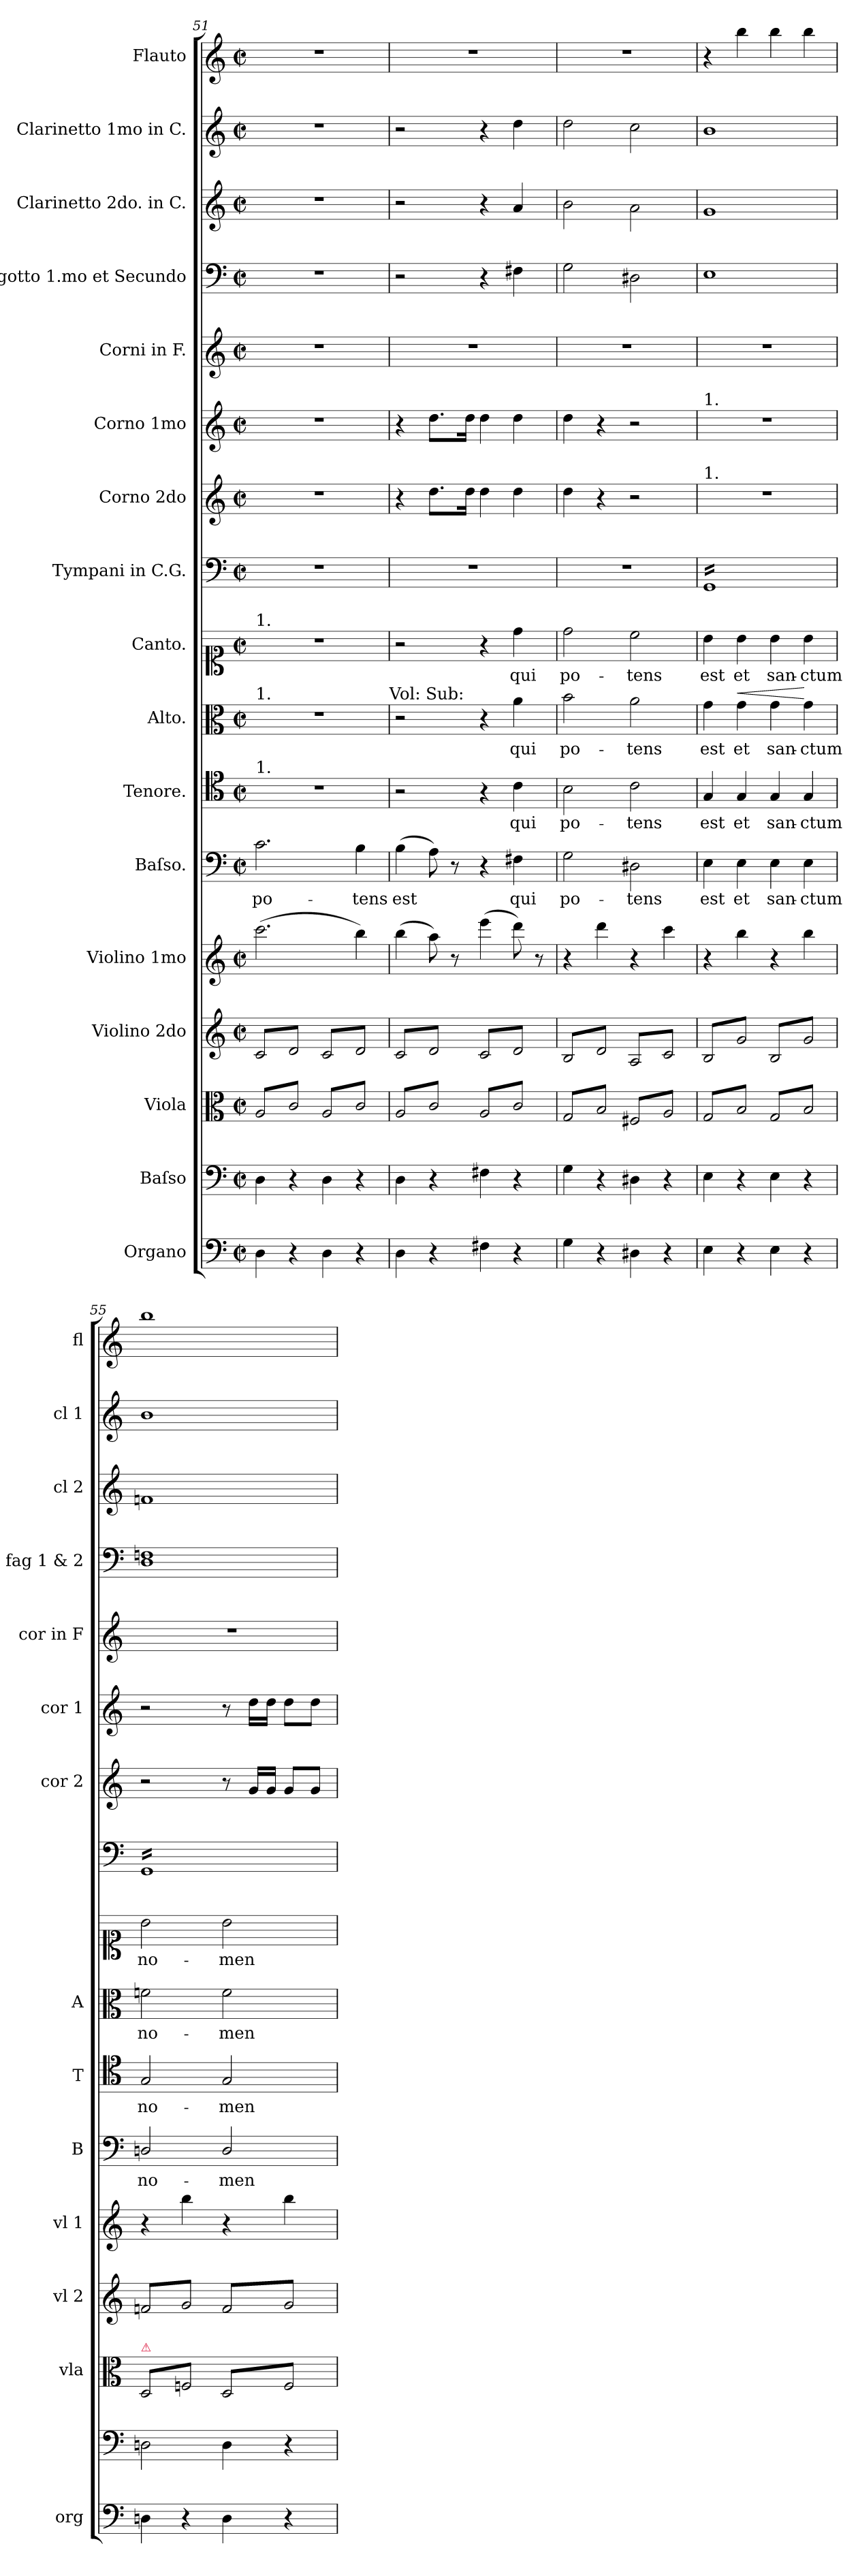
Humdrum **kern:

**kern	**kern	**kern	**kern	**kern	**kern	**text	**kern	**text	**kern	**text	**dynam	**kern	**text	**kern	**kern	**kern	**kern	**kern	**kern	**kern	**kern
*part17	*part16	*part15	*part14	*part13	*part12	*part12	*part11	*part11	*part10	*part10	*part10	*part9	*part9	*part8	*part7	*part6	*part5	*part4	*part3	*part2	*part1
*staff17	*staff16	*staff15	*staff14	*staff13	*staff12	*staff12	*staff11	*staff11	*staff10	*staff10	*staff10	*staff9	*staff9	*staff8	*staff7	*staff6	*staff5	*staff4	*staff3	*staff2	*staff1
*I"Organo	*I"Baſso	*I"Viola	*I"Violino 2do	*I"Violino 1mo	*I"Baſso.	*	*I"Tenore.	*	*I"Alto.	*	*	*I"Canto.	*	*I"Tympani in C.G.	*I"Corno 2do	*I"Corno 1mo	*I"Corni in F.	*I"Fagotto 1.mo et Secundo	*I"Clarinetto 2do. in C.	*I"Clarinetto 1mo in C.	*I"Flauto
*I'org	*	*I'vla	*I'vl 2	*I'vl 1	*I'B	*	*I'T	*	*I'A	*	*	*	*	*	*I'cor 2	*I'cor 1	*I'cor in F	*I'fag 1 & 2	*I'cl 2	*I'cl 1	*I'fl
*clefF4	*clefF4	*clefC3	*clefG2	*clefG2	*clefF4	*	*clefC4	*	*clefC3	*	*	*clefC1	*	*clefF4	*clefG2	*clefG2	*clefG2	*clefF4	*clefG2	*clefG2	*clefG2
*	*	*	*	*	*	*	*	*	*	*	*	*	*	*	*	*	*ITrd4c7	*	*	*	*
*k[]	*k[]	*k[]	*k[]	*k[]	*k[]	*	*k[]	*	*k[]	*	*	*k[]	*	*k[]	*k[]	*k[]	*k[b-]	*k[]	*k[]	*k[]	*k[]
*C:	*C:	*C:	*C:	*C:	*C:	*	*C:	*	*C:	*	*	*C:	*	*C:	*C:	*C:	*	*C:	*C:	*C:	*C:
*M2/2	*M2/2	*M2/2	*M2/2	*M2/2	*M2/2	*	*M2/2	*	*M2/2	*	*	*M2/2	*	*M2/2	*M2/2	*M2/2	*M2/2	*M2/2	*M2/2	*M2/2	*M2/2
*met(c|)	*met(c|)	*met(c|)	*met(c|)	*met(c|)	*met(c|)	*	*met(c|)	*	*met(c|)	*	*	*met(c|)	*	*met(c|)	*met(c|)	*met(c|)	*met(c|)	*met(c|)	*met(c|)	*met(c|)	*met(c|)
=51	=51	=51	=51	=51	=51	=51	=51	=51	=51	=51	=51	=51	=51	=51	=51	=51	=51	=51	=51	=51	=51
!	!	!	!	!	!	!	!	!	!	!	!	!LO:TX:a:t=1.	!	!	!	!	!	!	!	!	!
!	!	!	!	!	!	!	!	!	!LO:TX:a:t=1.	!	!	!	!	!	!	!	!	!	!	!	!
!	!	!	!	!	!	!	!LO:TX:a:t=1.	!	!	!	!	!	!	!	!	!	!	!	!	!	!
*	*	*tremolo	*	*	*	*	*	*	*	*	*	*	*	*	*	*	*	*	*	*	*
*	*	*	*tremolo	*	*	*	*	*	*	*	*	*	*	*	*	*	*	*	*	*	*
4D\	4D\	8A/L	8c/L	(2.ccc\	2.c\	po-	1r	.	1r	.	.	1r	.	1r	1r	1r	1r	1r	1r	1r	1r
.	.	8c/	8d/	.	.	.	.	.	.	.	.	.	.	.	.	.	.	.	.	.	.
4r	4r	8A/	8c/	.	.	.	.	.	.	.	.	.	.	.	.	.	.	.	.	.	.
.	.	8c/J	8d/J	.	.	.	.	.	.	.	.	.	.	.	.	.	.	.	.	.	.
4D\	4D\	8A/L	8c/L	.	.	.	.	.	.	.	.	.	.	.	.	.	.	.	.	.	.
.	.	8c/	8d/	.	.	.	.	.	.	.	.	.	.	.	.	.	.	.	.	.	.
4r	4r	8A/	8c/	4bb\)	4B\	-tens	.	.	.	.	.	.	.	.	.	.	.	.	.	.	.
.	.	8c/J	8d/J	.	.	.	.	.	.	.	.	.	.	.	.	.	.	.	.	.	.
!	!	!	!	!	!	!	!	!	!LO:TX:a:t=Vol&colon; Sub&colon;	!	!	!	!	!	!	!	!	!	!	!	!
=52	=52	=52	=52	=52	=52	=52	=52	=52	=52	=52	=52	=52	=52	=52	=52	=52	=52	=52	=52	=52	=52
4D\	4D\	8A/L	8c/L	(4bb\	(4B\	est	2r	.	2r	.	.	2r	.	1r	4r	4r	1r	2r	2r	2r	1r
.	.	8c/	8d/	.	.	.	.	.	.	.	.	.	.	.	.	.	.	.	.	.	.
4r	4r	8A/	8c/	8aa\)	8A\)	.	.	.	.	.	.	.	.	.	8.dd\L	8.dd\L	.	.	.	.	.
.	.	8c/J	8d/J	8r	8r	.	.	.	.	.	.	.	.	.	.	.	.	.	.	.	.
.	.	.	.	.	.	.	.	.	.	.	.	.	.	.	16dd\Jk	16dd\Jk	.	.	.	.	.
4F#X\	4F#X\	8A/L	8c/L	(4eee\	4r	.	4r	.	4r	.	.	4r	.	.	4dd\	4dd\	.	4r	4r	4r	.
.	.	8c/	8d/	.	.	.	.	.	.	.	.	.	.	.	.	.	.	.	.	.	.
4r	4r	8A/	8c/	8ddd\)	4F#X\	qui	4c\	qui	4a\	qui	.	4dd\	qui	.	4dd\	4dd\	.	4F#X\	4a/	4dd\	.
.	.	8c/J	8d/J	8r	.	.	.	.	.	.	.	.	.	.	.	.	.	.	.	.	.
=53	=53	=53	=53	=53	=53	=53	=53	=53	=53	=53	=53	=53	=53	=53	=53	=53	=53	=53	=53	=53	=53
4G\	4G\	8G/L	8B/L	4r	2G\	po-	2B\	po-	2b\	po-	.	2dd\	po-	1r	4dd\	4dd\	1r	2G\	2b\	2dd\	1r
.	.	8B/	8d/	.	.	.	.	.	.	.	.	.	.	.	.	.	.	.	.	.	.
4r	4r	8G/	8B/	4ddd\	.	.	.	.	.	.	.	.	.	.	4r	4r	.	.	.	.	.
.	.	8B/J	8d/J	.	.	.	.	.	.	.	.	.	.	.	.	.	.	.	.	.	.
4D#X\	4D#X\	8F#X/L	8A/L	4r	2D#X\	-tens	2c\	-tens	2a\	-tens	.	2cc\	-tens	.	2r	2r	.	2D#X\	2a\	2cc\	.
.	.	8A/	8c/	.	.	.	.	.	.	.	.	.	.	.	.	.	.	.	.	.	.
4r	4r	8F#X/	8A/	4ccc\	.	.	.	.	.	.	.	.	.	.	.	.	.	.	.	.	.
.	.	8A/J	8c/J	.	.	.	.	.	.	.	.	.	.	.	.	.	.	.	.	.	.
=54	=54	=54	=54	=54	=54	=54	=54	=54	=54	=54	=54	=54	=54	=54	=54	=54	=54	=54	=54	=54	=54
!	!	!	!	!	!	!	!	!	!	!	!	!	!	!	!	!LO:TX:a:t=1.	!	!	!	!	!
!	!	!	!	!	!	!	!	!	!	!	!	!	!	!	!LO:TX:a:t=1.	!	!	!	!	!	!
*	*	*	*	*	*	*	*	*	*	*	*	*	*	*tremolo	*	*	*	*	*	*	*
4E\	4E\	(8G/L	8B/L	4r	4E\	est	4G/	est	4g\	est	.	4b\	est	16GG/LL	1r	1r	1r	1E\	1g/	1b\	4r
.	.	.	.	.	.	.	.	.	.	.	.	.	.	16GG/	.	.	.	.	.	.	.
.	.	8B/)	8g/	.	.	.	.	.	.	.	.	.	.	16GG/	.	.	.	.	.	.	.
.	.	.	.	.	.	.	.	.	.	.	.	.	.	16GG/	.	.	.	.	.	.	.
!	!	!	!	!	!	!	!	!	!	!	!LO:HP:a	!	!	!	!	!	!	!	!	!	!
4r	4r	8G/	8B/	4bb\	4E\	et	4G/	et	4g\	et	<	4b\	et	16GG/	.	.	.	.	.	.	4bb\
.	.	.	.	.	.	.	.	.	.	.	.	.	.	16GG/	.	.	.	.	.	.	.
.	.	8B/)J	8g/J	.	.	.	.	.	.	.	.	.	.	16GG/	.	.	.	.	.	.	.
.	.	.	.	.	.	.	.	.	.	.	.	.	.	16GG/	.	.	.	.	.	.	.
4E\	4E\	(8G/L	8B/L	4r	4E\	san-	4G/	san-	4g\	san-	.	4b\	san-	16GG/	.	.	.	.	.	.	4bb\
.	.	.	.	.	.	.	.	.	.	.	.	.	.	16GG/	.	.	.	.	.	.	.
.	.	8B/)	8g/	.	.	.	.	.	.	.	.	.	.	16GG/	.	.	.	.	.	.	.
.	.	.	.	.	.	.	.	.	.	.	.	.	.	16GG/	.	.	.	.	.	.	.
4r	4r	8G/	8B/	4bb\	4E\	-ctum	4G/	-ctum	4g\	-ctum	[	4b\	-ctum	16GG/	.	.	.	.	.	.	4bb\
.	.	.	.	.	.	.	.	.	.	.	.	.	.	16GG/	.	.	.	.	.	.	.
.	.	8B/)J	8g/J	.	.	.	.	.	.	.	.	.	.	16GG/	.	.	.	.	.	.	.
.	.	.	.	.	.	.	.	.	.	.	.	.	.	16GG/JJ	.	.	.	.	.	.	.
=55	=55	=55	=55	=55	=55	=55	=55	=55	=55	=55	=55	=55	=55	=55	=55	=55	=55	=55	=55	=55	=55
!	!	!LO:TX:a:color=crimson:t=⚠	!	!	!	!	!	!	!	!	!	!	!	!	!	!	!	!	!	!	!
4Dn\	2Dn\	(8D/L	8fn/L	4r	2Dn/	no-	2G/	no-	2fn\	no-	.	2b\	no-	16GG/LL	2r	2r	1r	1D\ 1Fn\	1fn/	1b\	1bb\
.	.	.	.	.	.	.	.	.	.	.	.	.	.	16GG/	.	.	.	.	.	.	.
.	.	8Fn/)	8g/	.	.	.	.	.	.	.	.	.	.	16GG/	.	.	.	.	.	.	.
.	.	.	.	.	.	.	.	.	.	.	.	.	.	16GG/	.	.	.	.	.	.	.
4r	.	8D/	8fn/	4bb\	.	.	.	.	.	.	.	.	.	16GG/	.	.	.	.	.	.	.
.	.	.	.	.	.	.	.	.	.	.	.	.	.	16GG/	.	.	.	.	.	.	.
.	.	8Fn/)J	8g/J	.	.	.	.	.	.	.	.	.	.	16GG/	.	.	.	.	.	.	.
.	.	.	.	.	.	.	.	.	.	.	.	.	.	16GG/	.	.	.	.	.	.	.
4D\	4D\	(8D/L	8f/L	4r	2D/	-men	2G/	-men	2f\	-men	.	2b\	-men	16GG/	8r	8r	.	.	.	.	.
.	.	.	.	.	.	.	.	.	.	.	.	.	.	16GG/	.	.	.	.	.	.	.
.	.	8F/)	8g/	.	.	.	.	.	.	.	.	.	.	16GG/	16g/LL	16dd\LL	.	.	.	.	.
.	.	.	.	.	.	.	.	.	.	.	.	.	.	16GG/	16g/JJ	16dd\JJ	.	.	.	.	.
4r	4r	8D/	8f/	4bb\	.	.	.	.	.	.	.	.	.	16GG/	8g/L	8dd\L	.	.	.	.	.
.	.	.	.	.	.	.	.	.	.	.	.	.	.	16GG/	.	.	.	.	.	.	.
.	.	8F/)J	8g/J	.	.	.	.	.	.	.	.	.	.	16GG/	8g/J	8dd\J	.	.	.	.	.
*	*	*	*Xtremolo	*	*	*	*	*	*	*	*	*	*	*	*	*	*	*	*	*	*
*	*	*Xtremolo	*	*	*	*	*	*	*	*	*	*	*	*	*	*	*	*	*	*	*
.	.	.	.	.	.	.	.	.	.	.	.	.	.	16GG/JJ	.	.	.	.	.	.	.
*	*	*	*	*	*	*	*	*	*	*	*	*	*	*Xtremolo	*	*	*	*	*	*	*
.	.	.	.	.	.	.	.	.	.	.	.	.	.	.	.	.	.	.	.	.	.
.	.	.	.	.	.	.	.	.	.	.	.	.	.	.	.	.	.	.	.	.	.
=	=	=	=	=	=	=	=	=	=	=	=	=	=	=	=	=	=	=	=	=	=
*-	*-	*-	*-	*-	*-	*-	*-	*-	*-	*-	*-	*-	*-	*-	*-	*-	*-	*-	*-	*-	*-
